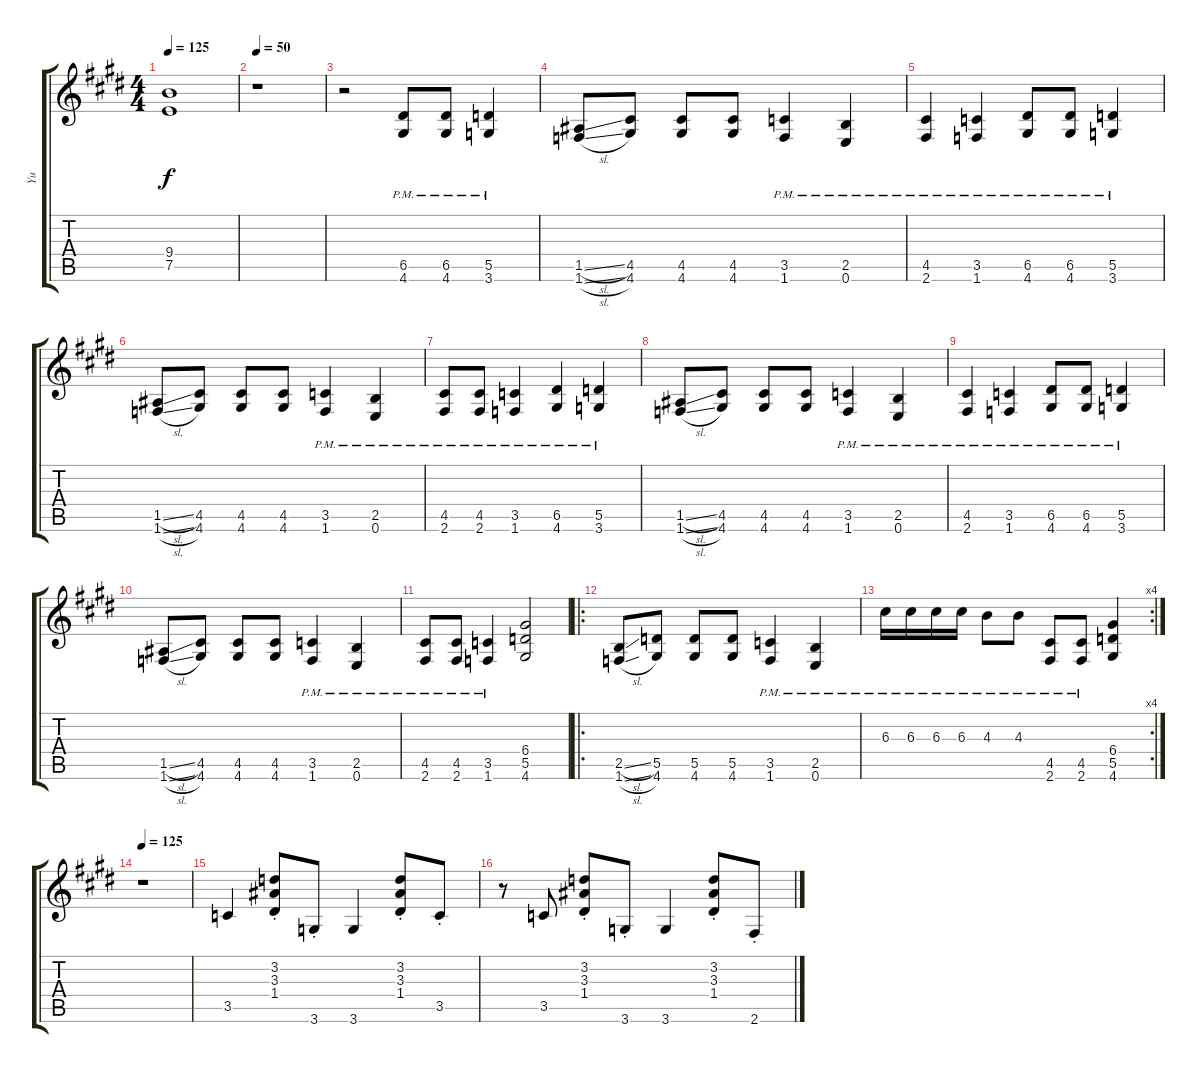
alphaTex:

\track ("Yu" "Yu") {instrument overdrivenguitar}
\staff {score tabs}
\tuning (E4 B3 G3 D3 A2 E2) {hide}
\ts (4 4)
\tempo 125
\clef g2
\ks e
(9.4{t} 7.5{t}).1{dy f} |
\tempo 50
r.1 |
r.2 (6.5{pm} 4.6{pm}).8 (6.5{pm} 4.6{pm}).8 (5.5{pm} 3.6{pm}).4 |
(1.5{sl} 1.6{sl}).8 (4.5 4.6).8 (4.5 4.6).8 (4.5 4.6).8 (3.5{pm} 1.6{pm}).4 (2.5{pm} 0.6{pm}).4 |
(4.5{pm} 2.6{pm}).4 (3.5{pm} 1.6{pm}).4 (6.5{pm} 4.6{pm}).8 (6.5{pm} 4.6{pm}).8 (5.5{pm} 3.6{pm}).4 |
(1.5{sl} 1.6{sl}).8 (4.5 4.6).8 (4.5 4.6).8 (4.5 4.6).8 (3.5{pm} 1.6{pm}).4 (2.5{pm} 0.6{pm}).4 |
(4.5{pm} 2.6{pm}).8 (4.5{pm} 2.6{pm}).8 (3.5{pm} 1.6{pm}).4 (6.5{pm} 4.6{pm}).4 (5.5{pm} 3.6{pm}).4 |
(1.5{sl} 1.6{sl}).8 (4.5 4.6).8 (4.5 4.6).8 (4.5 4.6).8 (3.5{pm} 1.6{pm}).4 (2.5{pm} 0.6{pm}).4 |
(4.5{pm} 2.6{pm}).4 (3.5{pm} 1.6{pm}).4 (6.5{pm} 4.6{pm}).8 (6.5{pm} 4.6{pm}).8 (5.5{pm} 3.6{pm}).4 |
(1.5{sl} 1.6{sl}).8 (4.5 4.6).8 (4.5 4.6).8 (4.5 4.6).8 (3.5{pm} 1.6{pm}).4 (2.5{pm} 0.6{pm}).4 |
(4.5{pm} 2.6{pm}).8 (4.5{pm} 2.6{pm}).8 (3.5{pm} 1.6{pm}).4 (6.4 5.5 4.6).2 |
\ro
(2.5{sl} 1.6{sl}).8 (5.5 4.6).8 (5.5 4.6).8 (5.5 4.6).8 (3.5{pm} 1.6{pm}).4 (2.5{pm} 0.6{pm}).4 |
\rc 4
6.3{pm}.16 6.3{pm}.16 6.3{pm}.16 6.3{pm}.16 4.3{pm}.8 4.3{pm}.8 (4.5{pm} 2.6{pm}).8 (4.5{pm} 2.6{pm}).8 (6.4 5.5 4.6).4 |
\tempo 125
r.1 |
3.5.4 (3.2{st} 3.3{st} 1.4{st}).8 3.6{st}.8 3.6.4 (3.2{st} 3.3{st} 1.4{st}).8 3.5{st}.8 |
r.8 3.5.8 (3.2{st} 3.3{st} 1.4{st}).8 3.6{st}.8 3.6.4 (3.2{st} 3.3{st} 1.4{st}).8 2.6{st}.8
